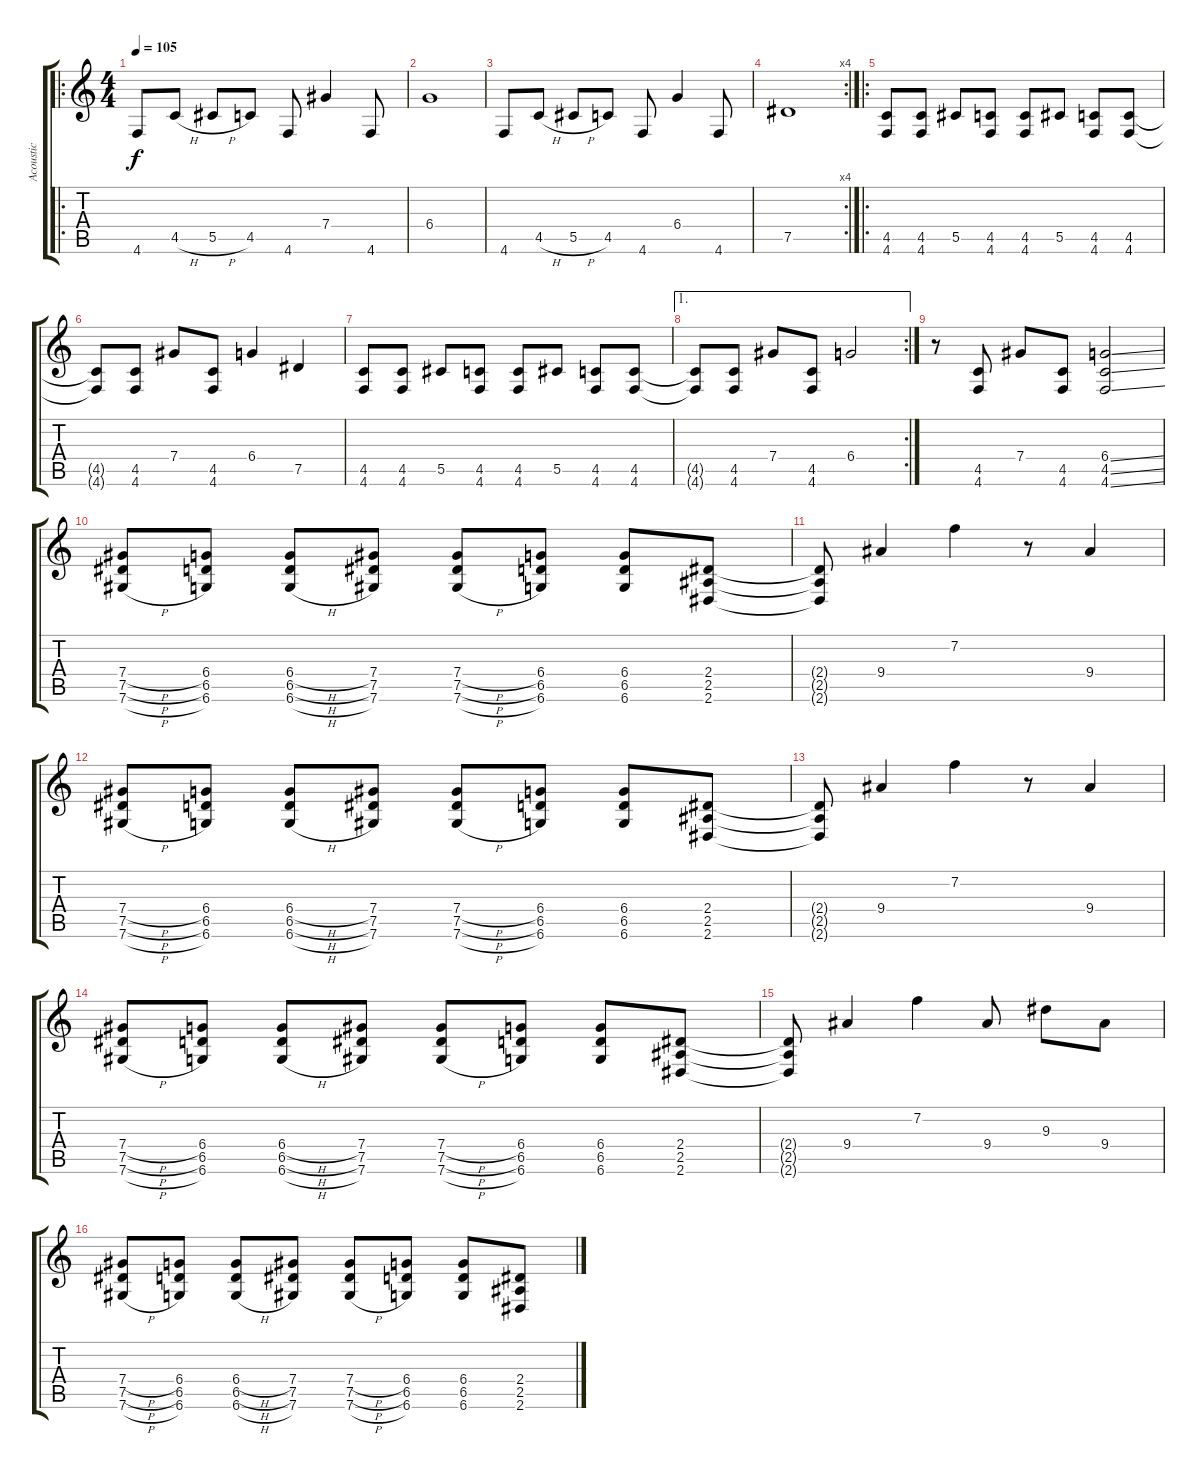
\track ("Acoustic" "Acoustic") {instrument acousticguitarsteel}
\staff {score tabs}
\tuning (Eb4 Bb3 Gb3 Db3 Ab2 Db2) {hide}
\ro
\ts (4 4)
\tempo 105
\clef g2
\ks c
4.6.8{dy f instrument acousticguitarsteel} 4.5{h}.8 5.5{h}.8 4.5.8 4.6.8 7.4.4 4.6.8 |
6.4.1 |
4.6.8 4.5{h}.8 5.5{h}.8 4.5.8 4.6.8 6.4.4 4.6.8 |
\rc 4
7.5.1 |
\ro
(4.5 4.6).8 (4.5 4.6).8 5.5.8 (4.5 4.6).8 (4.5 4.6).8 5.5.8 (4.5 4.6).8 (4.5 4.6).8 |
(4.5{t} 4.6{t}).8 (4.5 4.6).8 7.4.8 (4.5 4.6).8 6.4.4 7.5.4 |
(4.5 4.6).8 (4.5 4.6).8 5.5.8 (4.5 4.6).8 (4.5 4.6).8 5.5.8 (4.5 4.6).8 (4.5 4.6).8 |
\ae 1
\rc 2
(4.5{t} 4.6{t}).8 (4.5 4.6).8 7.4.8 (4.5 4.6).8 6.4.2 |
r.8 (4.5 4.6).8 7.4.8 (4.5 4.6).8 (6.4{ss} 4.5{ss} 4.6{ss}).2 |
(7.4{h} 7.5{h} 7.6{h}).8 (6.4 6.5 6.6).8 (6.4{h} 6.5{h} 6.6{h}).8 (7.4 7.5 7.6).8 (7.4{h} 7.5{h} 7.6{h}).8 (6.4 6.5 6.6).8 (6.4 6.5 6.6).8 (2.4 2.5 2.6).8 |
(2.4{t} 2.5{t} 2.6{t}).8 9.4.4 7.2.4 r.8 9.4.4 |
(7.4{h} 7.5{h} 7.6{h}).8 (6.4 6.5 6.6).8 (6.4{h} 6.5{h} 6.6{h}).8 (7.4 7.5 7.6).8 (7.4{h} 7.5{h} 7.6{h}).8 (6.4 6.5 6.6).8 (6.4 6.5 6.6).8 (2.4 2.5 2.6).8 |
(2.4{t} 2.5{t} 2.6{t}).8 9.4.4 7.2.4 r.8 9.4.4 |
(7.4{h} 7.5{h} 7.6{h}).8 (6.4 6.5 6.6).8 (6.4{h} 6.5{h} 6.6{h}).8 (7.4 7.5 7.6).8 (7.4{h} 7.5{h} 7.6{h}).8 (6.4 6.5 6.6).8 (6.4 6.5 6.6).8 (2.4 2.5 2.6).8 |
(2.4{t} 2.5{t} 2.6{t}).8 9.4.4 7.2.4 9.4.8 9.3.8 9.4.8 |
(7.4{h} 7.5{h} 7.6{h}).8 (6.4 6.5 6.6).8 (6.4{h} 6.5{h} 6.6{h}).8 (7.4 7.5 7.6).8 (7.4{h} 7.5{h} 7.6{h}).8 (6.4 6.5 6.6).8 (6.4 6.5 6.6).8 (2.4 2.5 2.6).8
